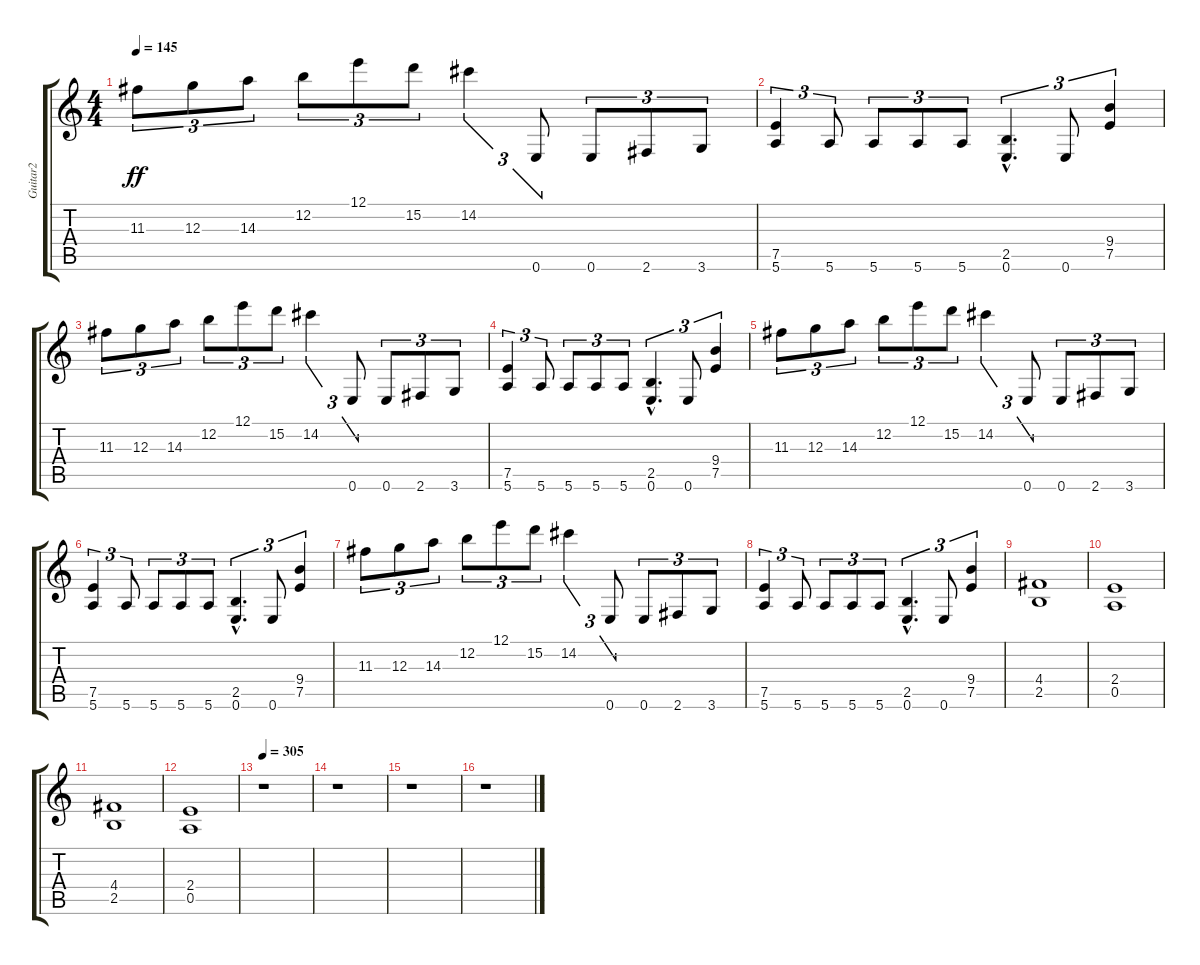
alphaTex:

\track ("Guitar2" "Guitar2") {instrument overdrivenguitar}
\staff {score tabs}
\tuning (E4 B3 G3 D3 A2 E2) {hide}
\ts (4 4)
\tempo 145
\clef g2
\ks c
11.3.8{tu (3 2) dy ff} 12.3.8{tu (3 2)} 14.3.8{tu (3 2)} 12.2.8{tu (3 2)} 12.1.8{tu (3 2)} 15.2.8{tu (3 2)} 14.2.4{tu (3 2)} 0.6.8{tu (3 2)} 0.6.8{tu (3 2)} 2.6.8{tu (3 2)} 3.6.8{tu (3 2)} |
(7.5 5.6).4{tu (3 2)} 5.6.8{tu (3 2)} 5.6.8{tu (3 2)} 5.6.8{tu (3 2)} 5.6.8{tu (3 2)} (2.5{hac} 0.6{hac}).4{d tu (3 2)} 0.6.8{tu (3 2)} (9.4 7.5).4{tu (3 2)} |
11.3.8{tu (3 2)} 12.3.8{tu (3 2)} 14.3.8{tu (3 2)} 12.2.8{tu (3 2)} 12.1.8{tu (3 2)} 15.2.8{tu (3 2)} 14.2.4{tu (3 2)} 0.6.8{tu (3 2)} 0.6.8{tu (3 2)} 2.6.8{tu (3 2)} 3.6.8{tu (3 2)} |
(7.5 5.6).4{tu (3 2)} 5.6.8{tu (3 2)} 5.6.8{tu (3 2)} 5.6.8{tu (3 2)} 5.6.8{tu (3 2)} (2.5{hac} 0.6{hac}).4{d tu (3 2)} 0.6.8{tu (3 2)} (9.4 7.5).4{tu (3 2)} |
11.3.8{tu (3 2)} 12.3.8{tu (3 2)} 14.3.8{tu (3 2)} 12.2.8{tu (3 2)} 12.1.8{tu (3 2)} 15.2.8{tu (3 2)} 14.2.4{tu (3 2)} 0.6.8{tu (3 2)} 0.6.8{tu (3 2)} 2.6.8{tu (3 2)} 3.6.8{tu (3 2)} |
(7.5 5.6).4{tu (3 2)} 5.6.8{tu (3 2)} 5.6.8{tu (3 2)} 5.6.8{tu (3 2)} 5.6.8{tu (3 2)} (2.5{hac} 0.6{hac}).4{d tu (3 2)} 0.6.8{tu (3 2)} (9.4 7.5).4{tu (3 2)} |
11.3.8{tu (3 2)} 12.3.8{tu (3 2)} 14.3.8{tu (3 2)} 12.2.8{tu (3 2)} 12.1.8{tu (3 2)} 15.2.8{tu (3 2)} 14.2.4{tu (3 2)} 0.6.8{tu (3 2)} 0.6.8{tu (3 2)} 2.6.8{tu (3 2)} 3.6.8{tu (3 2)} |
(7.5 5.6).4{tu (3 2)} 5.6.8{tu (3 2)} 5.6.8{tu (3 2)} 5.6.8{tu (3 2)} 5.6.8{tu (3 2)} (2.5{hac} 0.6{hac}).4{d tu (3 2)} 0.6.8{tu (3 2)} (9.4 7.5).4{tu (3 2)} |
(4.4 2.5).1 |
(2.4 0.5).1 |
(4.4 2.5).1 |
(2.4 0.5).1 |
\tempo 305
r.1 |
r.1 |
r.1 |
r.1
